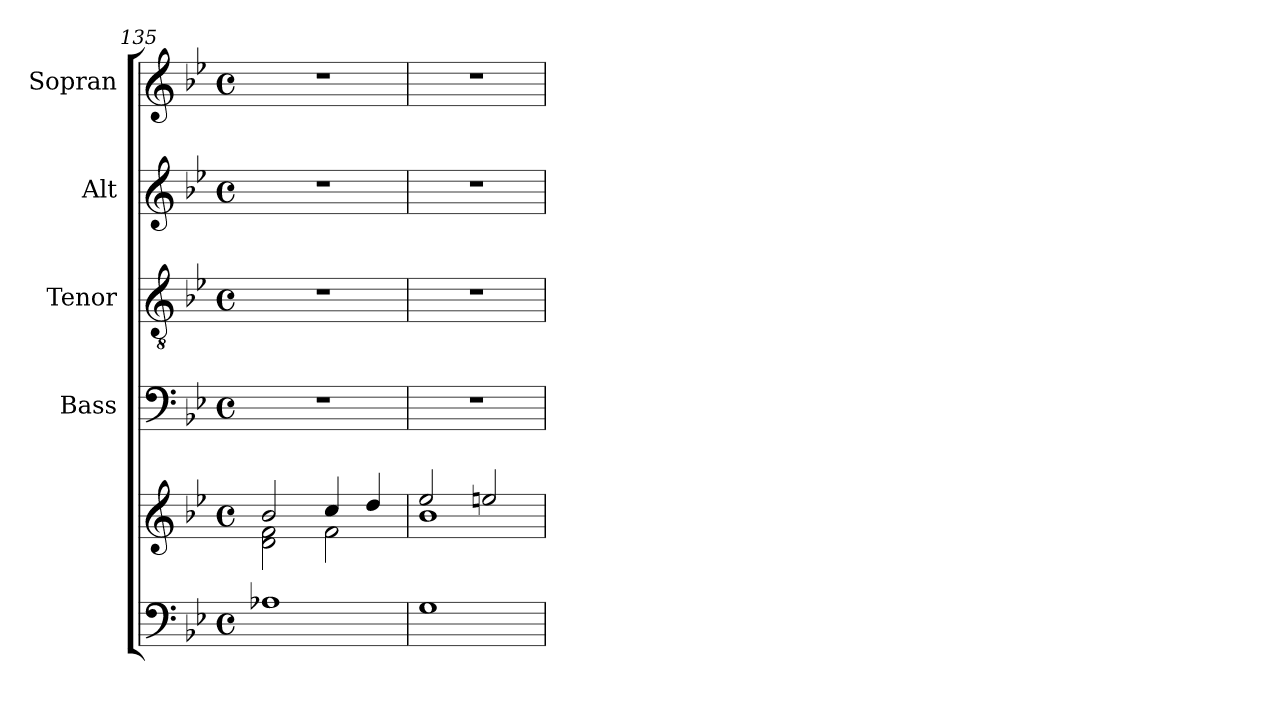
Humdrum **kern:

**kern	**kern	**kern	**kern	**kern	**kern
*part5	*part5	*part4	*part3	*part2	*part1
*staff6	*staff5	*staff4	*staff3	*staff2	*staff1
*	*	*I"Bass	*I"Tenor	*I"Alt	*I"Sopran
*	*	*I'B.	*I'T.	*I'A.	*I'S.
*clefF4	*clefG2	*clefF4	*clefGv2	*clefG2	*clefG2
*k[b-e-]	*k[b-e-]	*k[b-e-]	*k[b-e-]	*k[b-e-]	*k[b-e-]
*B-:	*B-:	*B-:	*B-:	*B-:	*B-:
*M4/4	*M4/4	*M4/4	*M4/4	*M4/4	*M4/4
*met(c)	*met(c)	*met(c)	*met(c)	*met(c)	*met(c)
=135	=135	=135	=135	=135	=135
*	*^	*	*	*	*
1A-X	2b-/	2d\ 2f\	1r	1r	1r	1r
.	4cc/	2f\	.	.	.	.
.	4dd/	.	.	.	.	.
=136	=136	=136	=136	=136	=136	=136
1G	2ee-/	1b-	1r	1r	1r	1r
.	2een/	.	.	.	.	.
*	*v	*v	*	*	*	*
=	=	=	=	=	=
*-	*-	*-	*-	*-	*-
